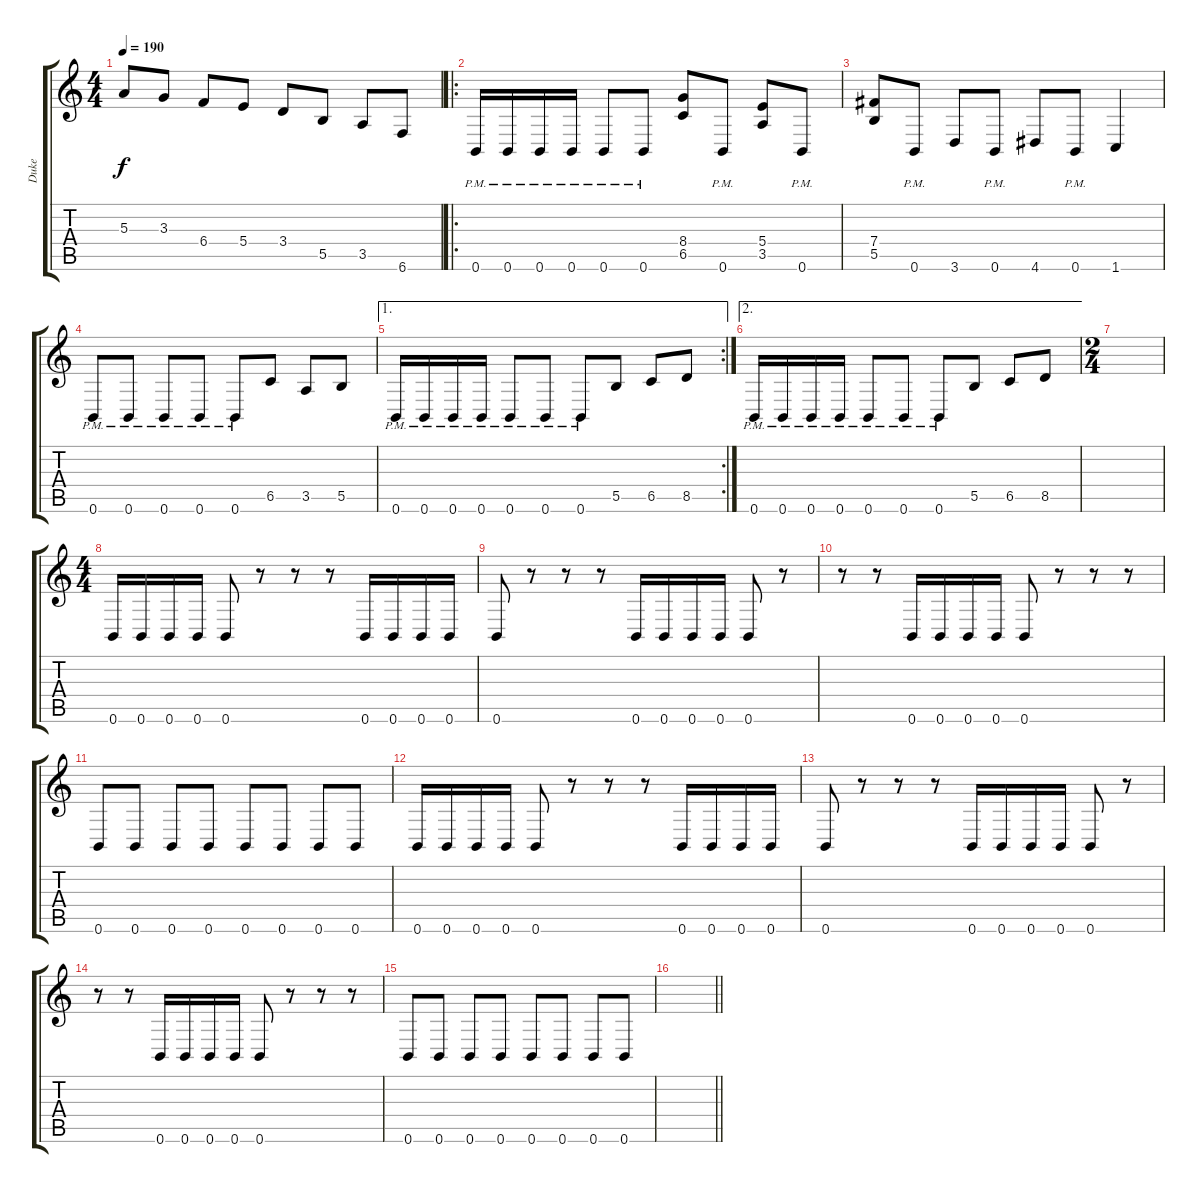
\track ("Duke" "Duke") {instrument distortionguitar}
\staff {score tabs}
\tuning (Db4 Ab3 E3 B2 Gb2 B1) {hide}
\ts (4 4)
\tempo 190
\clef g2
\ks c
5.3.8{dy f} 3.3.8 6.4.8 5.4.8 3.4.8 5.5.8 3.5.8 6.6.8 |
\ro
0.6{pm}.16 0.6{pm}.16 0.6{pm}.16 0.6{pm}.16 0.6{pm}.8 0.6{pm}.8 (8.4 6.5).8 0.6{pm}.8 (5.4 3.5).8 0.6{pm}.8 |
(7.4 5.5).8 0.6{pm}.8 3.6.8 0.6{pm}.8 4.6.8 0.6{pm}.8 1.6.4 |
0.6{pm}.8 0.6{pm}.8 0.6{pm}.8 0.6{pm}.8 0.6{pm}.8 6.5.8 3.5.8 5.5.8 |
\ae 1
\rc 2
0.6{pm}.16 0.6{pm}.16 0.6{pm}.16 0.6{pm}.16 0.6{pm}.8 0.6{pm}.8 0.6{pm}.8 5.5.8 6.5.8 8.5.8 |
\ae 2
0.6{pm}.16 0.6{pm}.16 0.6{pm}.16 0.6{pm}.16 0.6{pm}.8 0.6{pm}.8 0.6{pm}.8 5.5.8 6.5.8 8.5.8 |
\ts (2 4)
|
\ts (4 4)
0.6.16 0.6.16 0.6.16 0.6.16 0.6.8 r.8 r.8 r.8 0.6.16 0.6.16 0.6.16 0.6.16 |
0.6.8 r.8 r.8 r.8 0.6.16 0.6.16 0.6.16 0.6.16 0.6.8 r.8 |
r.8 r.8 0.6.16 0.6.16 0.6.16 0.6.16 0.6.8 r.8 r.8 r.8 |
0.6.8 0.6.8 0.6.8 0.6.8 0.6.8 0.6.8 0.6.8 0.6.8 |
0.6.16 0.6.16 0.6.16 0.6.16 0.6.8 r.8 r.8 r.8 0.6.16 0.6.16 0.6.16 0.6.16 |
0.6.8 r.8 r.8 r.8 0.6.16 0.6.16 0.6.16 0.6.16 0.6.8 r.8 |
r.8 r.8 0.6.16 0.6.16 0.6.16 0.6.16 0.6.8 r.8 r.8 r.8 |
0.6.8 0.6.8 0.6.8 0.6.8 0.6.8 0.6.8 0.6.8 0.6.8 |
\barLineRight lightlight
